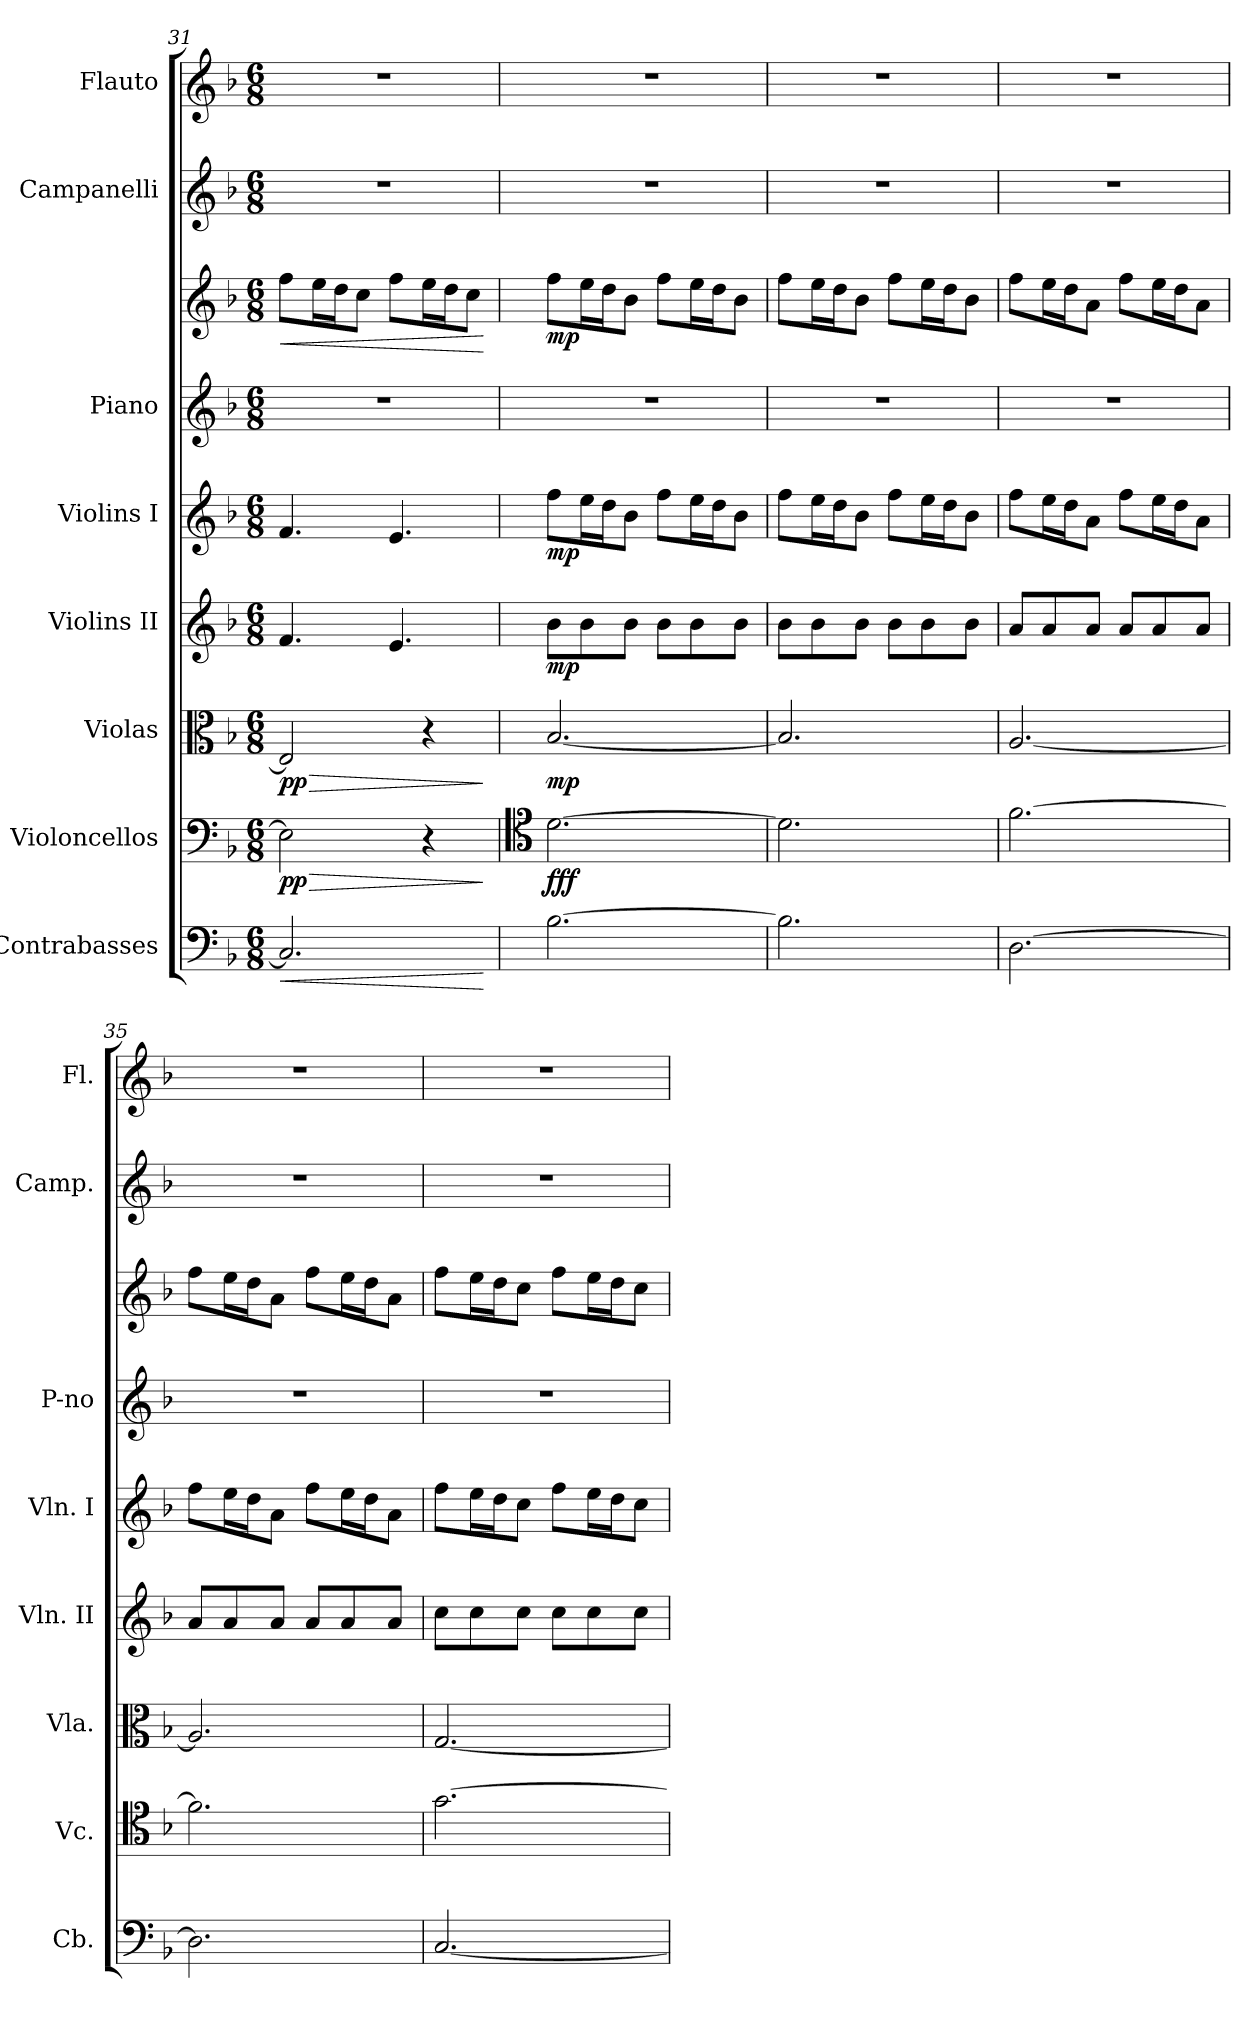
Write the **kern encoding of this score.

**kern	**dynam	**kern	**dynam	**kern	**dynam	**kern	**dynam	**kern	**dynam	**kern	**kern	**dynam	**kern	**kern
*part8	*part8	*part7	*part7	*part6	*part6	*part5	*part5	*part4	*part4	*part3	*part3	*part3	*part2	*part1
*staff9	*staff9	*staff8	*staff8	*staff7	*staff7	*staff6	*staff6	*staff5	*staff5	*staff4	*staff3	*staff3/4	*staff2	*staff1
*I"Contrabasses	*	*I"Violoncellos	*	*I"Violas	*	*I"Violins II	*	*I"Violins I	*	*I"Piano	*	*	*I"Campanelli	*I"Flauto
*I'Cb.	*	*I'Vc.	*	*I'Vla.	*	*I'Vln. II	*	*I'Vln. I	*	*I'P-no	*	*	*I'Camp.	*I'Fl.
*clefF4	*	*clefF4	*	*clefC3	*	*clefG2	*	*clefG2	*	*clefG2	*clefG2	*	*clefG2	*clefG2
*ITrd7c12	*	*	*	*	*	*	*	*	*	*	*	*	*ITrd-14c-24	*
*k[b-]	*	*k[b-]	*	*k[b-]	*	*k[b-]	*	*k[b-]	*	*k[b-]	*k[b-]	*	*k[b-]	*k[b-]
*M6/8	*	*M6/8	*	*M6/8	*	*M6/8	*	*M6/8	*	*M6/8	*M6/8	*	*M6/8	*M6/8
=31	=31	=31	=31	=31	=31	=31	=31	=31	=31	=31	=31	=31	=31	=31
!	!LO:HP:b	!	!LO:HP:b	!	!LO:HP:b	!	!	!	!	!	!	!LO:HP:b	!	!
!	!	!	!LO:DY:n=1:b	!	!LO:DY:n=1:b	!	!	!	!	!	!	!	!	!
2.CC/]	<	2E\]	> pp	2E/]	> pp	4.f/	.	4.f/	.	2.r	8ff\L	<	2.r	2.r
.	.	.	.	.	.	.	.	.	.	.	16ee\L	.	.	.
.	.	.	.	.	.	.	.	.	.	.	16dd\J	.	.	.
.	.	.	.	.	.	.	.	.	.	.	8cc\J	.	.	.
.	.	.	.	.	.	4.e/	.	4.e/	.	.	8ff\L	.	.	.
.	.	4r	.	4r	.	.	.	.	.	.	16ee\L	.	.	.
.	.	.	.	.	.	.	.	.	.	.	16dd\J	.	.	.
.	.	.	.	.	.	.	.	.	.	.	8cc\J	.	.	.
.	[	.	]	.	]	.	.	.	.	.	.	[	.	.
=32	=32	=32	=32	=32	=32	=32	=32	=32	=32	=32	=32	=32	=32	=32
*	*	*clefC4	*	*	*	*	*	*	*	*	*	*	*	*
!	!	!	!LO:DY:b	!	!LO:DY:b	!	!LO:DY:b	!	!LO:DY:b	!	!	!LO:DY:b	!	!
[2.BB-\	.	[2.d\	fff	[2.B-/	mp	8b-\L	mp	8ff\L	mp	2.r	8ff\L	mp	2.r	2.r
.	.	.	.	.	.	8b-\	.	16ee\L	.	.	16ee\L	.	.	.
.	.	.	.	.	.	.	.	16dd\J	.	.	16dd\J	.	.	.
.	.	.	.	.	.	8b-\J	.	8b-\J	.	.	8b-\J	.	.	.
.	.	.	.	.	.	8b-\L	.	8ff\L	.	.	8ff\L	.	.	.
.	.	.	.	.	.	8b-\	.	16ee\L	.	.	16ee\L	.	.	.
.	.	.	.	.	.	.	.	16dd\J	.	.	16dd\J	.	.	.
.	.	.	.	.	.	8b-\J	.	8b-\J	.	.	8b-\J	.	.	.
!!LO:PB:g=z
=33	=33	=33	=33	=33	=33	=33	=33	=33	=33	=33	=33	=33	=33	=33
2.BB-\]	.	2.d\]	.	2.B-/]	.	8b-\L	.	8ff\L	.	2.r	8ff\L	.	2.r	2.r
.	.	.	.	.	.	8b-\	.	16ee\L	.	.	16ee\L	.	.	.
.	.	.	.	.	.	.	.	16dd\J	.	.	16dd\J	.	.	.
.	.	.	.	.	.	8b-\J	.	8b-\J	.	.	8b-\J	.	.	.
.	.	.	.	.	.	8b-\L	.	8ff\L	.	.	8ff\L	.	.	.
.	.	.	.	.	.	8b-\	.	16ee\L	.	.	16ee\L	.	.	.
.	.	.	.	.	.	.	.	16dd\J	.	.	16dd\J	.	.	.
.	.	.	.	.	.	8b-\J	.	8b-\J	.	.	8b-\J	.	.	.
=34	=34	=34	=34	=34	=34	=34	=34	=34	=34	=34	=34	=34	=34	=34
[2.DD\	.	[2.f\	.	[2.A/	.	8a/L	.	8ff\L	.	2.r	8ff\L	.	2.r	2.r
.	.	.	.	.	.	8a/	.	16ee\L	.	.	16ee\L	.	.	.
.	.	.	.	.	.	.	.	16dd\J	.	.	16dd\J	.	.	.
.	.	.	.	.	.	8a/J	.	8a\J	.	.	8a\J	.	.	.
.	.	.	.	.	.	8a/L	.	8ff\L	.	.	8ff\L	.	.	.
.	.	.	.	.	.	8a/	.	16ee\L	.	.	16ee\L	.	.	.
.	.	.	.	.	.	.	.	16dd\J	.	.	16dd\J	.	.	.
.	.	.	.	.	.	8a/J	.	8a\J	.	.	8a\J	.	.	.
=35	=35	=35	=35	=35	=35	=35	=35	=35	=35	=35	=35	=35	=35	=35
2.DD\]	.	2.f\]	.	2.A/]	.	8a/L	.	8ff\L	.	2.r	8ff\L	.	2.r	2.r
.	.	.	.	.	.	8a/	.	16ee\L	.	.	16ee\L	.	.	.
.	.	.	.	.	.	.	.	16dd\J	.	.	16dd\J	.	.	.
.	.	.	.	.	.	8a/J	.	8a\J	.	.	8a\J	.	.	.
.	.	.	.	.	.	8a/L	.	8ff\L	.	.	8ff\L	.	.	.
.	.	.	.	.	.	8a/	.	16ee\L	.	.	16ee\L	.	.	.
.	.	.	.	.	.	.	.	16dd\J	.	.	16dd\J	.	.	.
.	.	.	.	.	.	8a/J	.	8a\J	.	.	8a\J	.	.	.
=36	=36	=36	=36	=36	=36	=36	=36	=36	=36	=36	=36	=36	=36	=36
[2.CC/	.	[2.g\	.	[2.G/	.	8cc\L	.	8ff\L	.	2.r	8ff\L	.	2.r	2.r
.	.	.	.	.	.	8cc\	.	16ee\L	.	.	16ee\L	.	.	.
.	.	.	.	.	.	.	.	16dd\J	.	.	16dd\J	.	.	.
.	.	.	.	.	.	8cc\J	.	8cc\J	.	.	8cc\J	.	.	.
.	.	.	.	.	.	8cc\L	.	8ff\L	.	.	8ff\L	.	.	.
.	.	.	.	.	.	8cc\	.	16ee\L	.	.	16ee\L	.	.	.
.	.	.	.	.	.	.	.	16dd\J	.	.	16dd\J	.	.	.
.	.	.	.	.	.	8cc\J	.	8cc\J	.	.	8cc\J	.	.	.
=	=	=	=	=	=	=	=	=	=	=	=	=	=	=
*-	*-	*-	*-	*-	*-	*-	*-	*-	*-	*-	*-	*-	*-	*-
